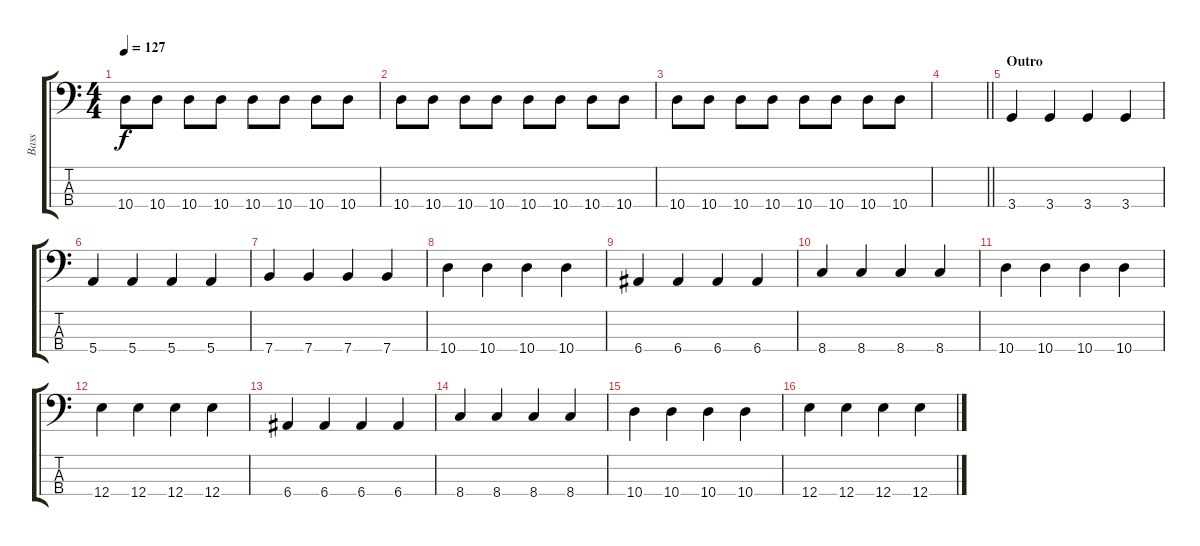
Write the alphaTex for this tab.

\track ("Bass" "Bass") {instrument electricbassfinger}
\staff {score tabs}
\tuning (G2 D2 A1 E1) {hide}
\ts (4 4)
\tempo 127
\clef f4
\ks c
10.4.8{dy f} 10.4.8 10.4.8 10.4.8 10.4.8 10.4.8 10.4.8 10.4.8 |
10.4.8 10.4.8 10.4.8 10.4.8 10.4.8 10.4.8 10.4.8 10.4.8 |
10.4.8 10.4.8 10.4.8 10.4.8 10.4.8 10.4.8 10.4.8 10.4.8 |
\barLineRight lightlight
|
\section ("" "Outro")
3.4.4 3.4.4 3.4.4 3.4.4 |
5.4.4 5.4.4 5.4.4 5.4.4 |
7.4.4 7.4.4 7.4.4 7.4.4 |
10.4.4 10.4.4 10.4.4 10.4.4 |
6.4.4 6.4.4 6.4.4 6.4.4 |
8.4.4 8.4.4 8.4.4 8.4.4 |
10.4.4 10.4.4 10.4.4 10.4.4 |
12.4.4 12.4.4 12.4.4 12.4.4 |
6.4.4 6.4.4 6.4.4 6.4.4 |
8.4.4 8.4.4 8.4.4 8.4.4 |
10.4.4 10.4.4 10.4.4 10.4.4 |
12.4.4 12.4.4 12.4.4 12.4.4
